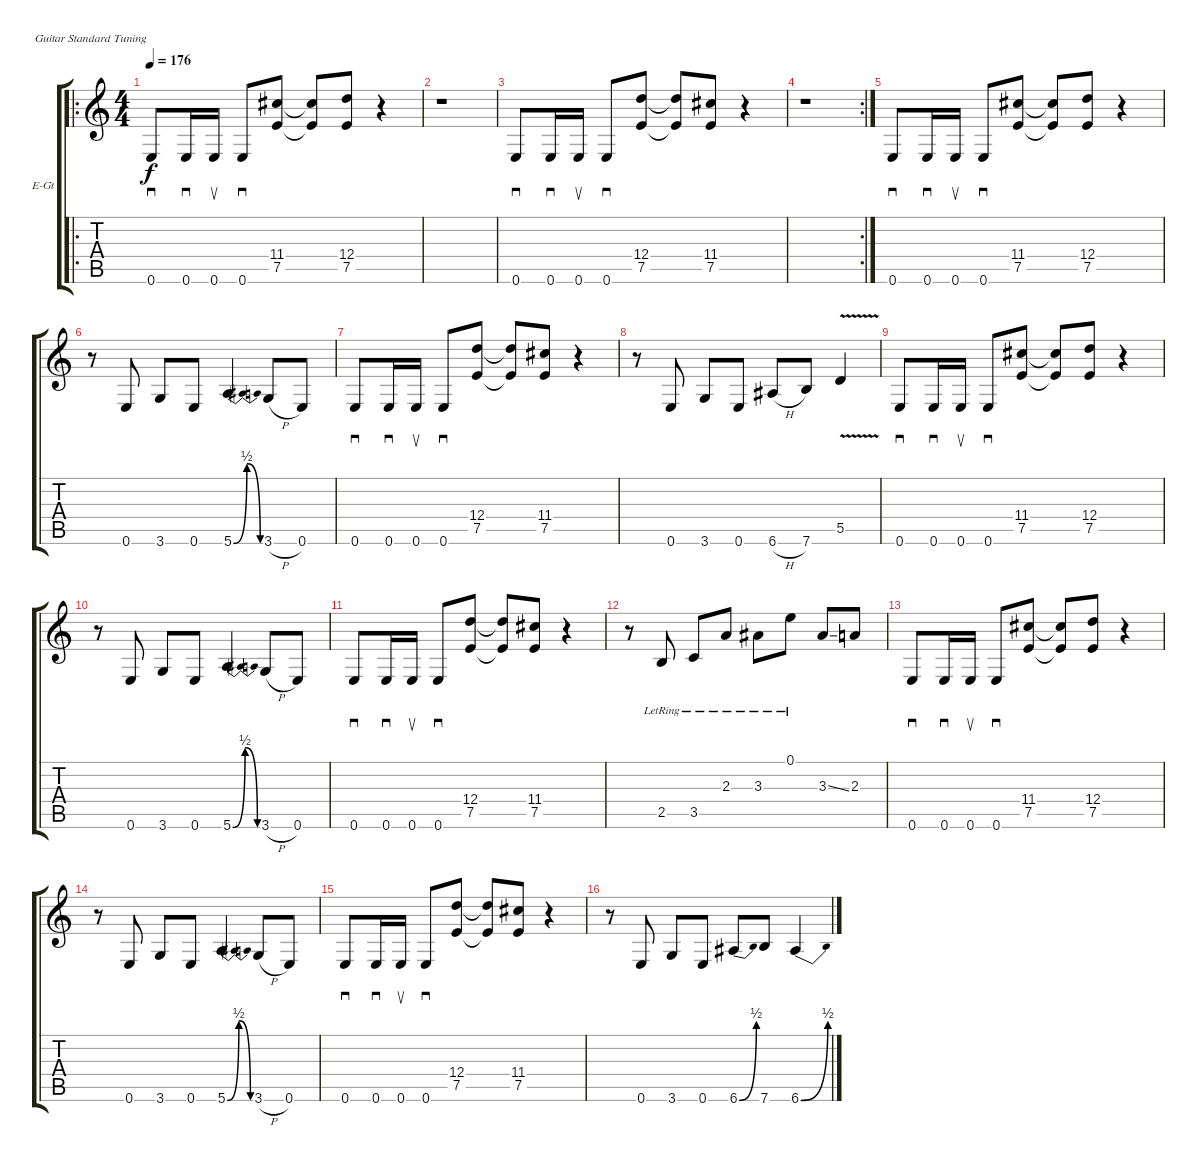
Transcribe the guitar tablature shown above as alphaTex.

\bracketExtendMode groupsimilarinstruments
\firstSystemTrackNameOrientation horizontal
\otherSystemsTrackNameOrientation horizontal
\track ("Rytmic Guitar" "E-Gt") {instrument distortionguitar}
\staff {score tabs}
\tuning (E4 B3 G3 D3 A2 E2)
\ro
\ts (4 4)
\beaming (8 2 2 2 2)
\tempo 176
\clef g2
\ks c
0.6.8{sd dy f instrument distortionguitar} 0.6.16{sd} 0.6.16{su} 0.6.8{sd} (11.4 7.5).8 (11.4{t} 7.5{t}).8 (12.4 7.5).8 r.4 |
r.1 |
0.6.8{sd} 0.6.16{sd} 0.6.16{su} 0.6.8{sd} (12.4 7.5).8 (12.4{t} 7.5{t}).8 (11.4 7.5).8 r.4 |
\rc 2
r.1 |
0.6.8{sd} 0.6.16{sd} 0.6.16{su} 0.6.8{sd} (11.4 7.5).8 (11.4{t} 7.5{t}).8 (12.4 7.5).8 r.4 |
r.8 0.6.8 3.6.8 0.6.8 5.6{be (bendrelease 0 0 30 2 30 2 60 0)}.4 3.6{h}.8 0.6.8 |
0.6.8{sd} 0.6.16{sd} 0.6.16{su} 0.6.8{sd} (12.4 7.5).8 (12.4{t} 7.5{t}).8 (11.4 7.5).8 r.4 |
r.8 0.6.8 3.6.8 0.6.8 6.6{h}.8 7.6.8 5.5{v}.4 |
0.6.8{sd} 0.6.16{sd} 0.6.16{su} 0.6.8{sd} (11.4 7.5).8 (11.4{t} 7.5{t}).8 (12.4 7.5).8 r.4 |
r.8 0.6.8 3.6.8 0.6.8 5.6{be (bendrelease 0 0 30 2 30 2 60 0)}.4 3.6{h}.8 0.6.8 |
0.6.8{sd} 0.6.16{sd} 0.6.16{su} 0.6.8{sd} (12.4 7.5).8 (12.4{t} 7.5{t}).8 (11.4 7.5).8 r.4 |
r.8 2.5{lr}.8 3.5{lr}.8 2.3{lr}.8 3.3{lr}.8 0.1{lr}.8 3.3{ss}.8 2.3.8 |
0.6.8{sd} 0.6.16{sd} 0.6.16{su} 0.6.8{sd} (11.4 7.5).8 (11.4{t} 7.5{t}).8 (12.4 7.5).8 r.4 |
r.8 0.6.8 3.6.8 0.6.8 5.6{be (bendrelease 0 0 30 2 30 2 60 0)}.4 3.6{h}.8 0.6.8 |
0.6.8{sd} 0.6.16{sd} 0.6.16{su} 0.6.8{sd} (12.4 7.5).8 (12.4{t} 7.5{t}).8 (11.4 7.5).8 r.4 |
r.8 0.6.8 3.6.8 0.6.8 6.6{be (bend 0 0 60 2)}.8 7.6.8 6.6{be (bend 0 0 60 2)}.4
